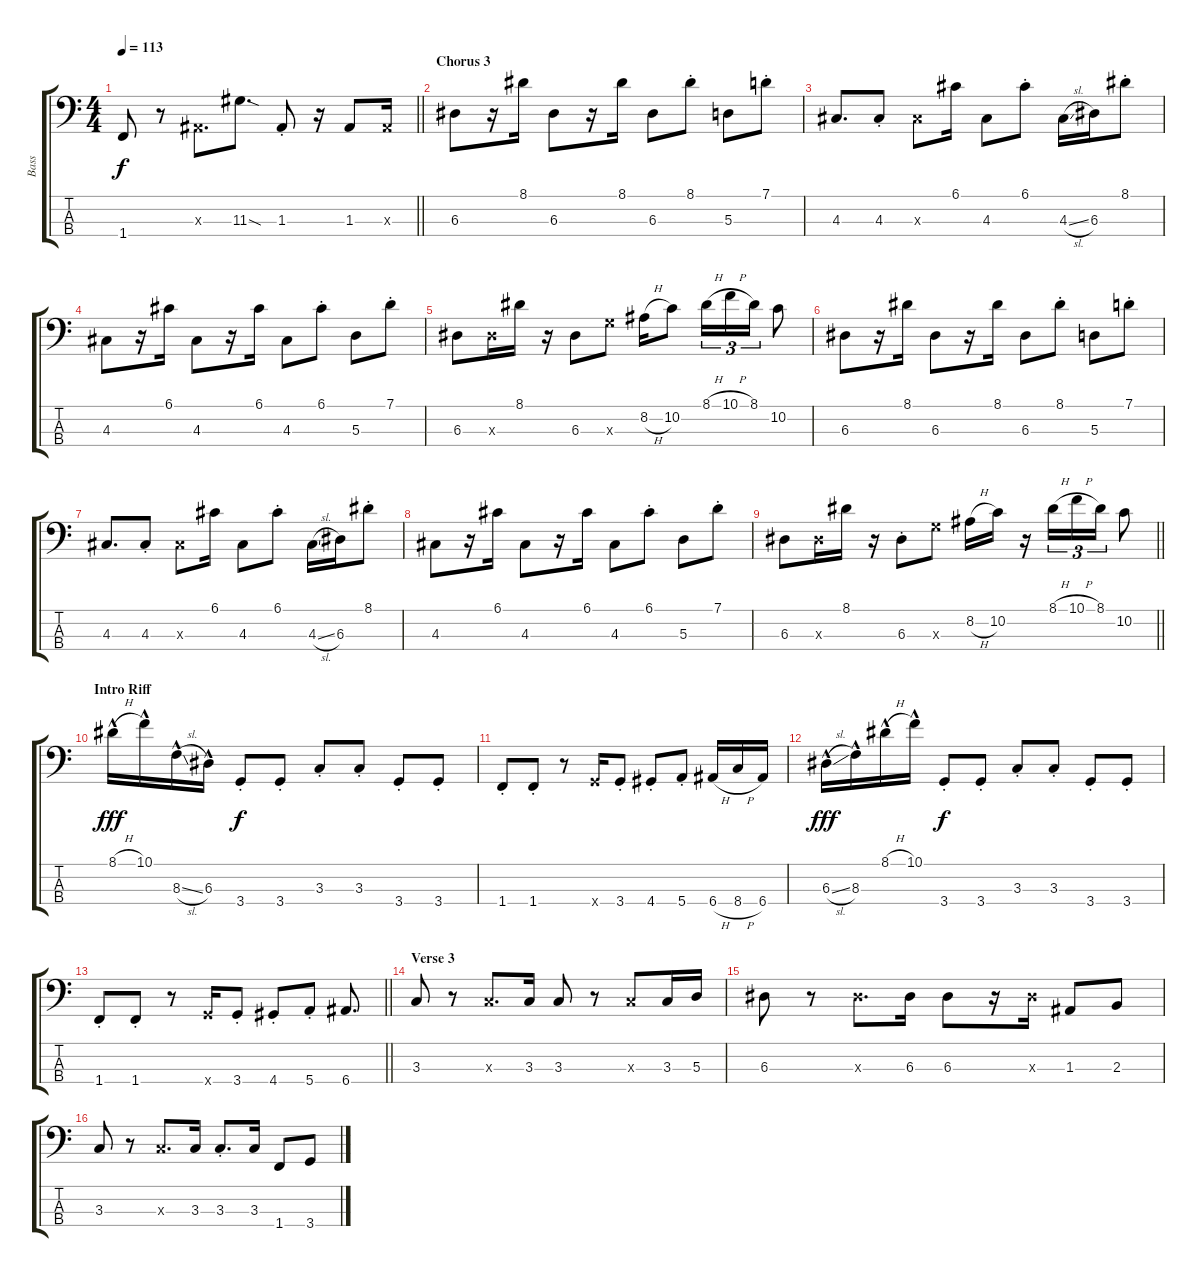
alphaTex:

\track ("Bass" "Bass") {instrument slapbass1}
\staff {score tabs}
\tuning (G2 D2 A1 E1) {hide}
\ts (4 4)
\tempo 113
\clef f4
\barLineRight lightlight
\ks c
1.4.8{dy f} r.8 1.3{x}.8{d} 11.3{sod}.8{d} 1.3{st}.8 r.16 1.3.8 1.3{x}.16 |
\section ("" "Chorus 3")
6.3.8 r.16 8.1.16 6.3.8 r.16 8.1.16 6.3.8 8.1{st}.8 5.3.8 7.1{st}.8 |
4.3.8{d} 4.3{st}.8 4.3{x}.8 6.1.16 4.3.8 6.1{st}.8 4.3{sl}.16 6.3.16 8.1{st}.8 |
4.3.8 r.16 6.1.16 4.3.8 r.16 6.1.16 4.3.8 6.1{st}.8 5.3.8 7.1{st}.8 |
6.3.8 6.3{x}.16 8.1.16 r.16 6.3.8 10.3{x}.8 8.2{h}.16 10.2.8 8.1{h}.16{tu (3 2)} 10.1{h}.16{tu (3 2)} 8.1.16{tu (3 2)} 10.2.8 |
6.3.8 r.16 8.1.16 6.3.8 r.16 8.1.16 6.3.8 8.1{st}.8 5.3.8 7.1{st}.8 |
4.3.8{d} 4.3{st}.8 4.3{x}.8 6.1.16 4.3.8 6.1{st}.8 4.3{sl}.16 6.3.16 8.1{st}.8 |
4.3.8 r.16 6.1.16 4.3.8 r.16 6.1.16 4.3.8 6.1{st}.8 5.3.8 7.1{st}.8 |
\barLineRight lightlight
6.3.8 6.3{x}.16 8.1.16 r.16 6.3{st}.8 10.3{x}.8 8.2{h}.16 10.2.16 r.16 8.1{h}.16{tu (3 2)} 10.1{h}.16{tu (3 2)} 8.1.16{tu (3 2)} 10.2.8 |
\section ("" "Intro Riff")
8.1{h hac}.16{dy fff} 10.1{hac}.16 8.3{sl hac}.16 6.3{hac}.16 3.4{st}.8{dy f} 3.4{st}.8 3.3{st}.8 3.3{st}.8 3.4{st}.8 3.4{st}.8 |
1.4{st}.8 1.4{st}.8 r.8 3.4{x}.16 3.4{st}.8 4.4{st}.8 5.4{st}.8 6.4{h}.16 8.4{h}.16 6.4.16 |
6.3{sl hac}.16{dy fff} 8.3{hac}.16 8.1{h hac}.16 10.1{hac}.16 3.4{st}.8{dy f} 3.4{st}.8 3.3{st}.8 3.3{st}.8 3.4{st}.8 3.4{st}.8 |
\barLineRight lightlight
1.4{st}.8 1.4{st}.8 r.8 3.4{x}.16 3.4{st}.8 4.4{st}.8 5.4{st}.8 6.4.8{d} |
\section ("" "Verse 3")
3.3.8 r.8 3.3{x}.8{d} 3.3.16 3.3.8 r.8 3.3{x}.8 3.3.16 5.3.16 |
6.3.8 r.8 6.3{x}.8{d} 6.3.16 6.3.8 r.16 6.3{x}.16 1.3.8 2.3.8 |
3.3.8 r.8 3.3{x}.8{d} 3.3.16 3.3{st}.8{d} 3.3.16 1.4.8 3.4.8
